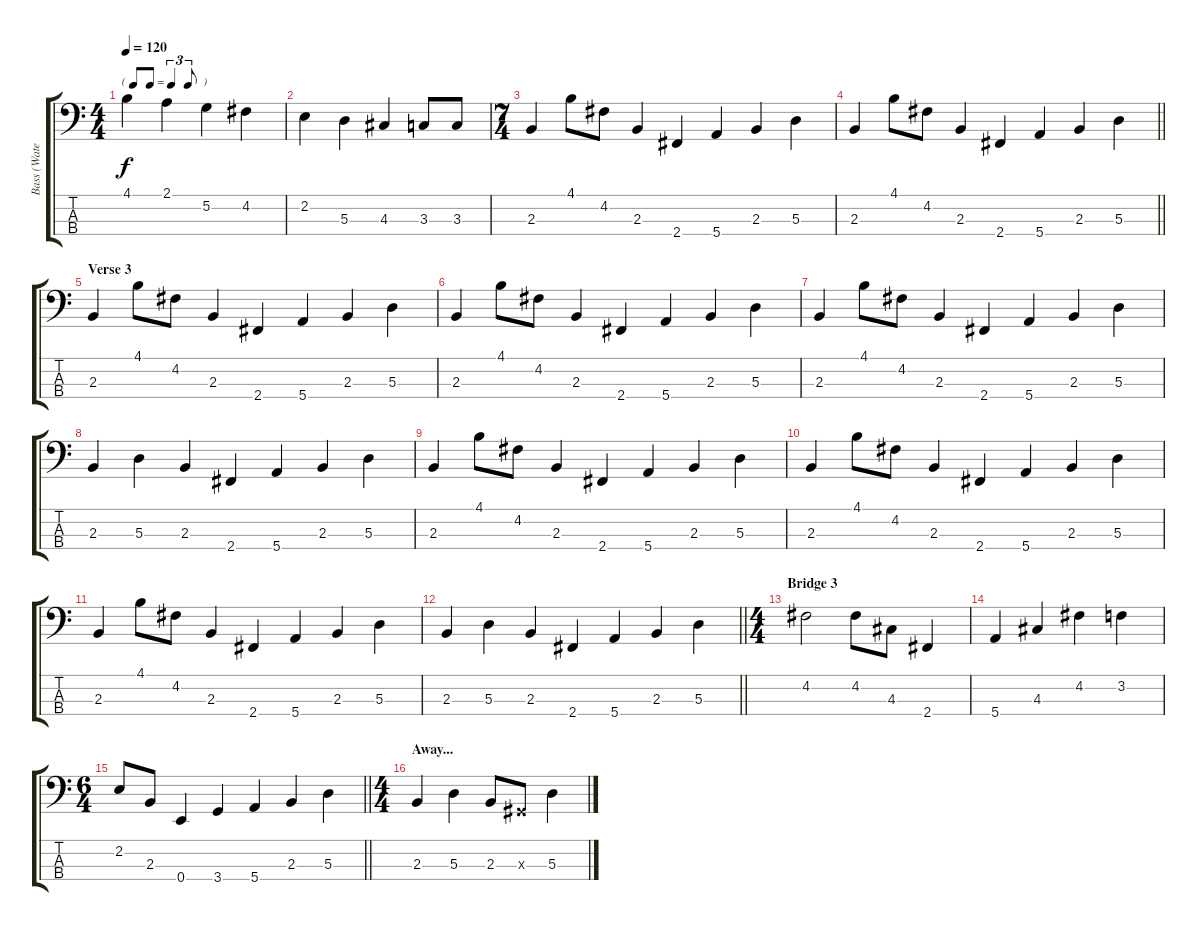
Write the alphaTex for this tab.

\track ("Bass (Waters)" "Bass (Wate") {instrument electricbassfinger}
\staff {score tabs}
\tuning (G2 D2 A1 E1) {hide}
\ts (4 4)
\tf triplet8th
\tempo 120
\clef f4
\ks c
4.1.4{dy f} 2.1.4 5.2.4 4.2.4 |
2.2.4 5.3.4 4.3.4 3.3.8 3.3.8 |
\ts (7 4)
2.3.4 4.1.8 4.2.8 2.3.4 2.4.4 5.4.4 2.3.4 5.3.4 |
\barLineRight lightlight
2.3.4 4.1.8 4.2.8 2.3.4 2.4.4 5.4.4 2.3.4 5.3.4 |
\section ("" "Verse 3")
2.3.4 4.1.8 4.2.8 2.3.4 2.4.4 5.4.4 2.3.4 5.3.4 |
2.3.4 4.1.8 4.2.8 2.3.4 2.4.4 5.4.4 2.3.4 5.3.4 |
2.3.4 4.1.8 4.2.8 2.3.4 2.4.4 5.4.4 2.3.4 5.3.4 |
2.3.4 5.3.4 2.3.4 2.4.4 5.4.4 2.3.4 5.3.4 |
2.3.4 4.1.8 4.2.8 2.3.4 2.4.4 5.4.4 2.3.4 5.3.4 |
2.3.4 4.1.8 4.2.8 2.3.4 2.4.4 5.4.4 2.3.4 5.3.4 |
2.3.4 4.1.8 4.2.8 2.3.4 2.4.4 5.4.4 2.3.4 5.3.4 |
\barLineRight lightlight
2.3.4 5.3.4 2.3.4 2.4.4 5.4.4 2.3.4 5.3.4 |
\ts (4 4)
\section ("" "Bridge 3")
4.2.2 4.2.8 4.3.8 2.4.4 |
5.4.4 4.3.4 4.2.4 3.2.4 |
\ts (6 4)
\barLineRight lightlight
2.2.8 2.3.8 0.4.4 3.4.4 5.4.4 2.3.4 5.3.4 |
\ts (4 4)
\section ("" "Away...")
2.3.4 5.3.4 2.3.8 -1.3{x}.8 5.3.4
